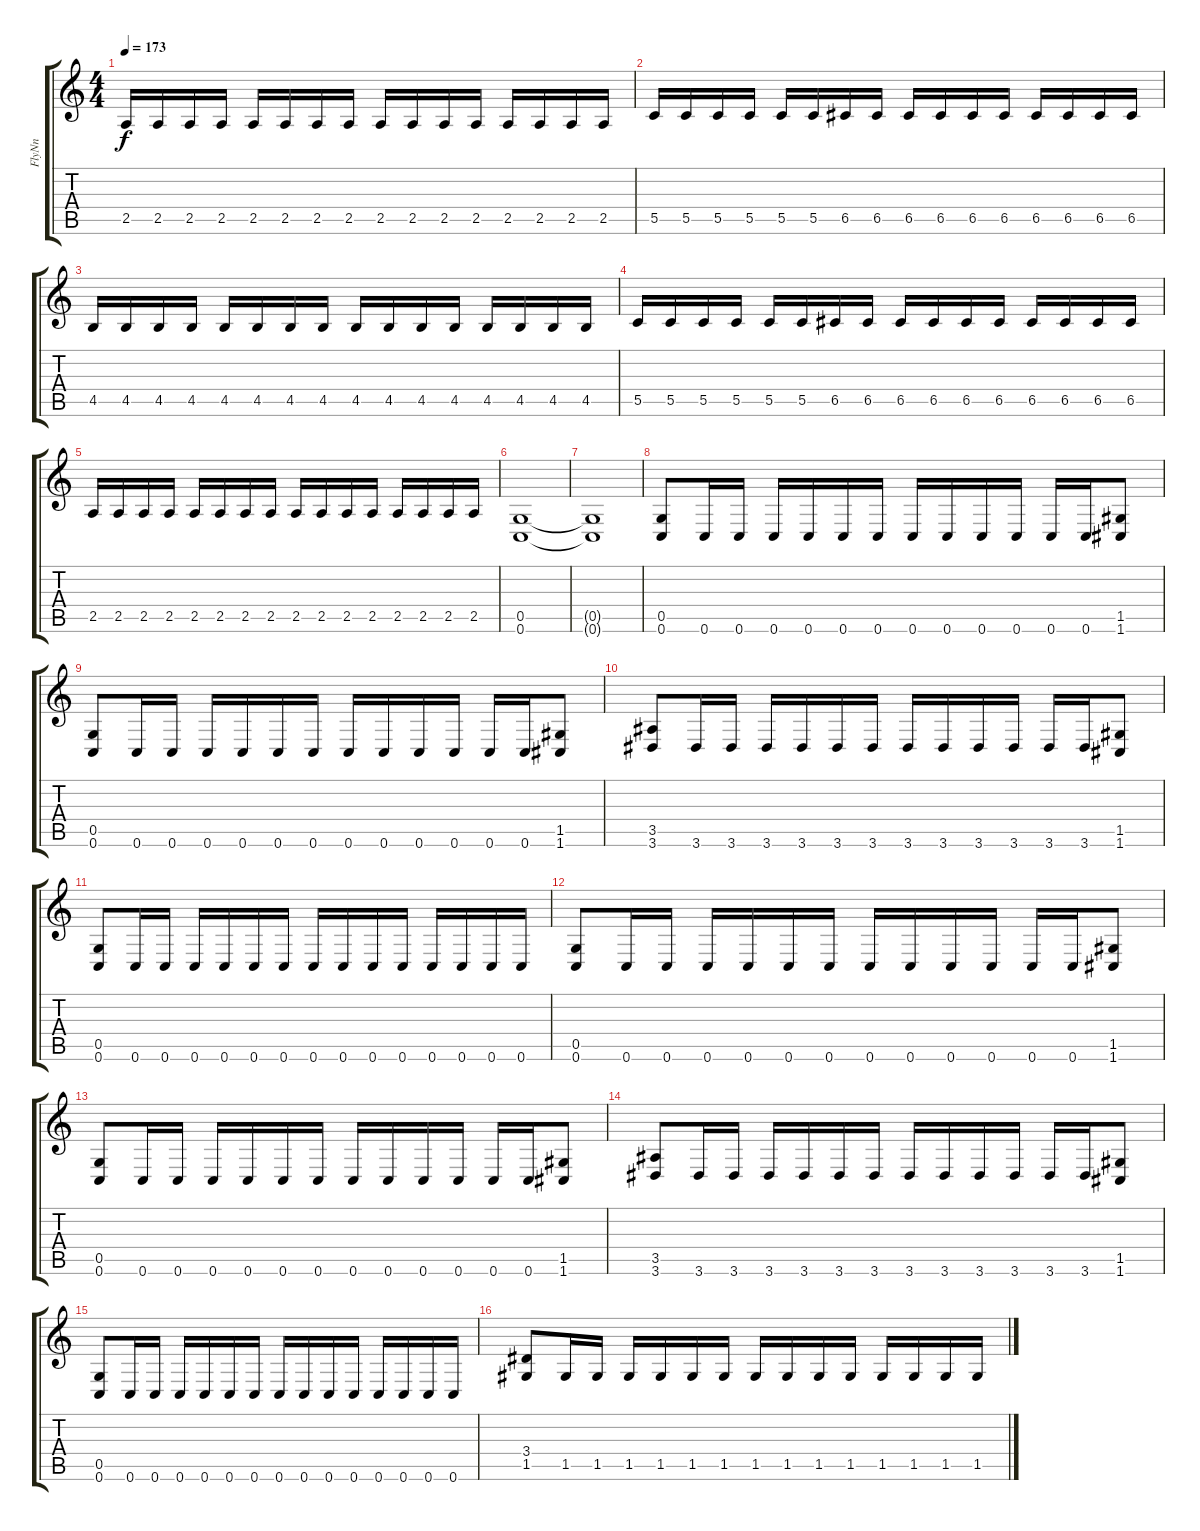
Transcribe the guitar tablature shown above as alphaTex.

\track ("FlyNn" "FlyNn") {instrument distortionguitar}
\staff {score tabs}
\tuning (D4 A3 F3 C3 G2 C2) {hide}
\ts (4 4)
\tempo 173
\clef g2
\ks c
2.5.16{dy f} 2.5.16 2.5.16 2.5.16 2.5.16 2.5.16 2.5.16 2.5.16 2.5.16 2.5.16 2.5.16 2.5.16 2.5.16 2.5.16 2.5.16 2.5.16 |
5.5.16 5.5.16 5.5.16 5.5.16 5.5.16 5.5.16 6.5.16 6.5.16 6.5.16 6.5.16 6.5.16 6.5.16 6.5.16 6.5.16 6.5.16 6.5.16 |
4.5.16 4.5.16 4.5.16 4.5.16 4.5.16 4.5.16 4.5.16 4.5.16 4.5.16 4.5.16 4.5.16 4.5.16 4.5.16 4.5.16 4.5.16 4.5.16 |
5.5.16 5.5.16 5.5.16 5.5.16 5.5.16 5.5.16 6.5.16 6.5.16 6.5.16 6.5.16 6.5.16 6.5.16 6.5.16 6.5.16 6.5.16 6.5.16 |
2.5.16 2.5.16 2.5.16 2.5.16 2.5.16 2.5.16 2.5.16 2.5.16 2.5.16 2.5.16 2.5.16 2.5.16 2.5.16 2.5.16 2.5.16 2.5.16 |
(0.5 0.6).1 |
(0.5{t} 0.6{t}).1 |
(0.5 0.6).8 0.6.16 0.6.16 0.6.16 0.6.16 0.6.16 0.6.16 0.6.16 0.6.16 0.6.16 0.6.16 0.6.16 0.6.16 (1.5 1.6).8 |
(0.5 0.6).8 0.6.16 0.6.16 0.6.16 0.6.16 0.6.16 0.6.16 0.6.16 0.6.16 0.6.16 0.6.16 0.6.16 0.6.16 (1.5 1.6).8 |
(3.5 3.6).8 3.6.16 3.6.16 3.6.16 3.6.16 3.6.16 3.6.16 3.6.16 3.6.16 3.6.16 3.6.16 3.6.16 3.6.16 (1.5 1.6).8 |
(0.5 0.6).8 0.6.16 0.6.16 0.6.16 0.6.16 0.6.16 0.6.16 0.6.16 0.6.16 0.6.16 0.6.16 0.6.16 0.6.16 0.6.16 0.6.16 |
(0.5 0.6).8 0.6.16 0.6.16 0.6.16 0.6.16 0.6.16 0.6.16 0.6.16 0.6.16 0.6.16 0.6.16 0.6.16 0.6.16 (1.5 1.6).8 |
(0.5 0.6).8 0.6.16 0.6.16 0.6.16 0.6.16 0.6.16 0.6.16 0.6.16 0.6.16 0.6.16 0.6.16 0.6.16 0.6.16 (1.5 1.6).8 |
(3.5 3.6).8 3.6.16 3.6.16 3.6.16 3.6.16 3.6.16 3.6.16 3.6.16 3.6.16 3.6.16 3.6.16 3.6.16 3.6.16 (1.5 1.6).8 |
(0.5 0.6).8 0.6.16 0.6.16 0.6.16 0.6.16 0.6.16 0.6.16 0.6.16 0.6.16 0.6.16 0.6.16 0.6.16 0.6.16 0.6.16 0.6.16 |
(3.4 1.5).8 1.5.16 1.5.16 1.5.16 1.5.16 1.5.16 1.5.16 1.5.16 1.5.16 1.5.16 1.5.16 1.5.16 1.5.16 1.5.16 1.5.16
